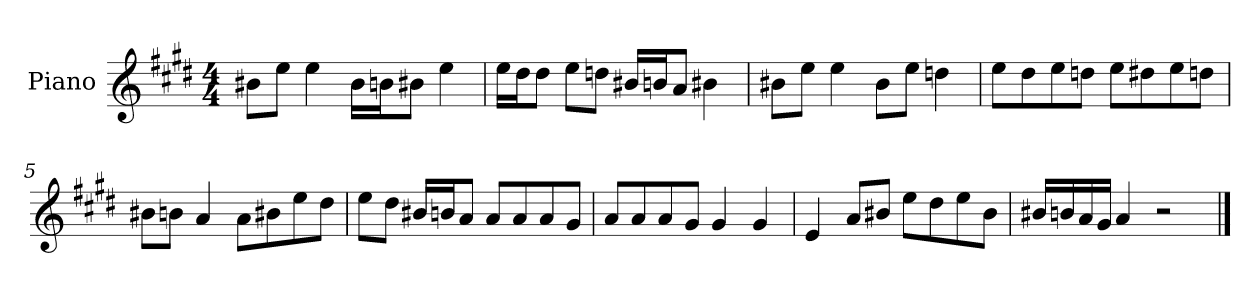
**kern
*part1
*staff1
*I"Piano
*I'P-no
*clefG2
*k[f#c#g#d#]
*M4/4
*MM90
=1
8b#X\L
8ee\J
4ee\
16b#\LL
16bn\J
8b#X\J
4ee\
=2
16ee\LL
16dd#\J
8dd#\J
8ee\L
8ddn\J
16b#X/LL
16bn/J
8a/J
4b#X\
=3
8b#X\L
8ee\J
4ee\
8b#\L
8ee\J
4ddn\
=4
8ee\L
8dd#\
8ee\
8ddn\J
8ee\L
8dd#X\
8ee\
8ddn\J
!!LO:LB:g=z
=5
8b#X\L
8bn\J
4a/
8a\L
8b#X\
8ee\
8dd#\J
=6
8ee\L
8dd#\J
16b#X/LL
16bn/J
8a/J
8a/L
8a/
8a/
8g#/J
=7
8a/L
8a/
8a/
8g#/J
4g#/
4g#/
=8
4e/
8a/L
8b#X/J
8ee\L
8dd#\
8ee\
8b#\J
=9
16b#X/LL
16bn/
16a/
16g#/JJ
4a/
2r
==
*-
